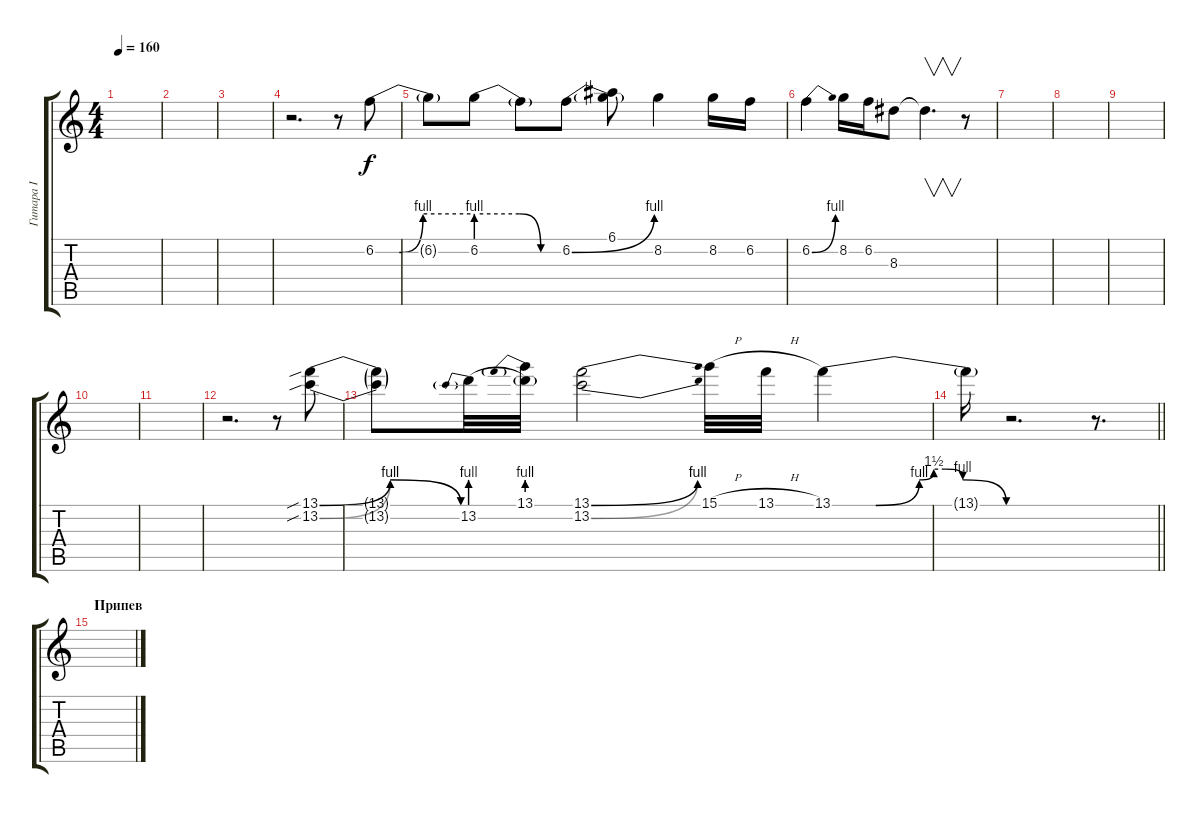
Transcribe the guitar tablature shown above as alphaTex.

\track ("Гитара I" "Гитара I") {instrument distortionguitar}
\staff {score tabs}
\tuning (E4 B3 G3 D3 A2 E2) {hide}
\ts (4 4)
\tempo 160
\clef g2
\ks c
|
|
|
r.2{d} r.8 6.2{be (custom 0 0 15 0 30 4 60 4)}.8 |
6.2{t}.8 6.2{be (custom 0 4 30 4 45 0 60 0)}.8 6.2{t}.8 6.2{be (bend 0 0 60 4)}.8 (6.1 6.2{t}).8 8.2.4 8.2.16 6.2.16 |
6.2{be (bend 0 0 60 4)}.4 8.2.16 6.2.16 8.3.8 8.3{t}.4{v d} r.8 |
|
|
|
|
|
r.2{d} r.8 (13.1{be (bendrelease 0 0 15 4 45 4 60 0) sib} 13.2{be (bendrelease 0 0 15 4 45 4 60 0) sib}).8 |
(13.1{t} 13.2{t}).8 13.2{be (prebend 0 4 60 4)}.32 (13.1{be (prebend 0 4 60 4)} 13.2{t}).32 (13.1{be (bend 0 0 60 4)} 13.2{be (bend 0 0 60 4)}).2 15.1{h}.32 13.1{h}.32 13.1{be (custom 0 0 15 0 30 4 35 6 39 6 45 4 60 0)}.4 |
\barLineRight lightlight
13.1{t}.16 r.2{d} r.8{d} |
\section ("" "Припев")
